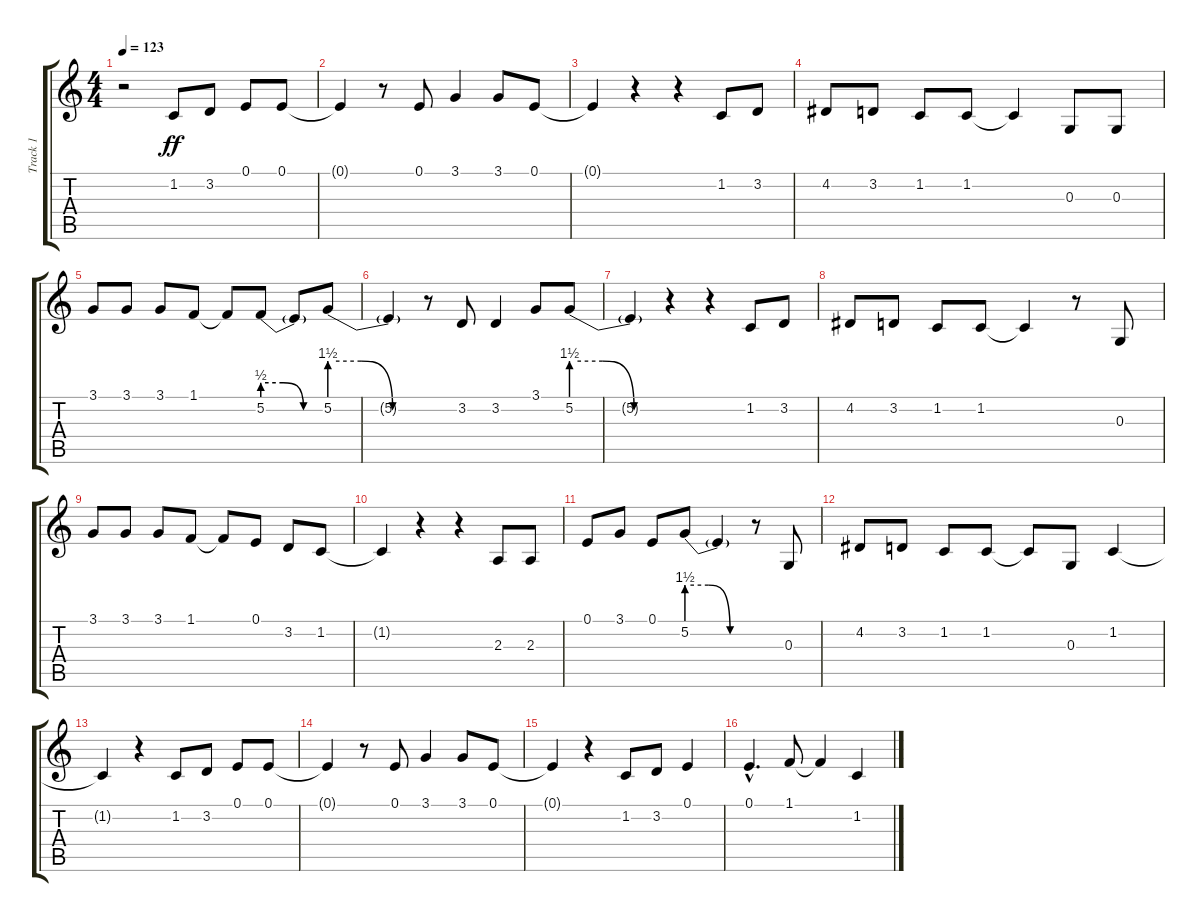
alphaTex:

\track ("Track 1" "Track 1") {instrument altosax}
\staff {score tabs}
\tuning (E4 B3 G3 D3 A2 E2) {hide}
\ts (4 4)
\tempo 123
\clef g2
\ks c
r.2{dy ff} 1.2.8 3.2.8 0.1.8 0.1.8 |
0.1{t}.4 r.8 0.1.8 3.1.4 3.1.8 0.1.8 |
0.1{t}.4 r.4 r.4 1.2.8 3.2.8 |
4.2.8 3.2.8 1.2.8 1.2.8 1.2{t}.4 0.3.8 0.3.8 |
3.1.8 3.1.8 3.1.8 1.1.8 1.1{t}.8 5.2{be (custom 0 2 20 2 40 0 60 0)}.8 5.2{t}.8 5.2{be (custom 0 6 20 6 40 0 60 0)}.8 |
5.2{t}.4 r.8 3.2.8 3.2.4 3.1.8 5.2{be (custom 0 6 20 6 40 0 60 0)}.8 |
5.2{t}.4 r.4 r.4 1.2.8 3.2.8 |
4.2.8 3.2.8 1.2.8 1.2.8 1.2{t}.4 r.8 0.3.8 |
3.1.8 3.1.8 3.1.8 1.1.8 1.1{t}.8 0.1.8 3.2.8 1.2.8 |
1.2{t}.4 r.4 r.4 2.3.8 2.3.8 |
0.1.8 3.1.8 0.1.8 5.2{be (custom 0 6 20 6 40 0 60 0)}.8 5.2{t}.4 r.8 0.3.8 |
4.2.8 3.2.8 1.2.8 1.2.8 1.2{t}.8 0.3.8 1.2.4 |
1.2{t}.4 r.4 1.2.8 3.2.8 0.1.8 0.1.8 |
0.1{t}.4 r.8 0.1.8 3.1.4 3.1.8 0.1.8 |
0.1{t}.4 r.4 1.2.8 3.2.8 0.1.4 |
0.1{hac}.4{d} 1.1.8 1.1{t}.4 1.2.4
